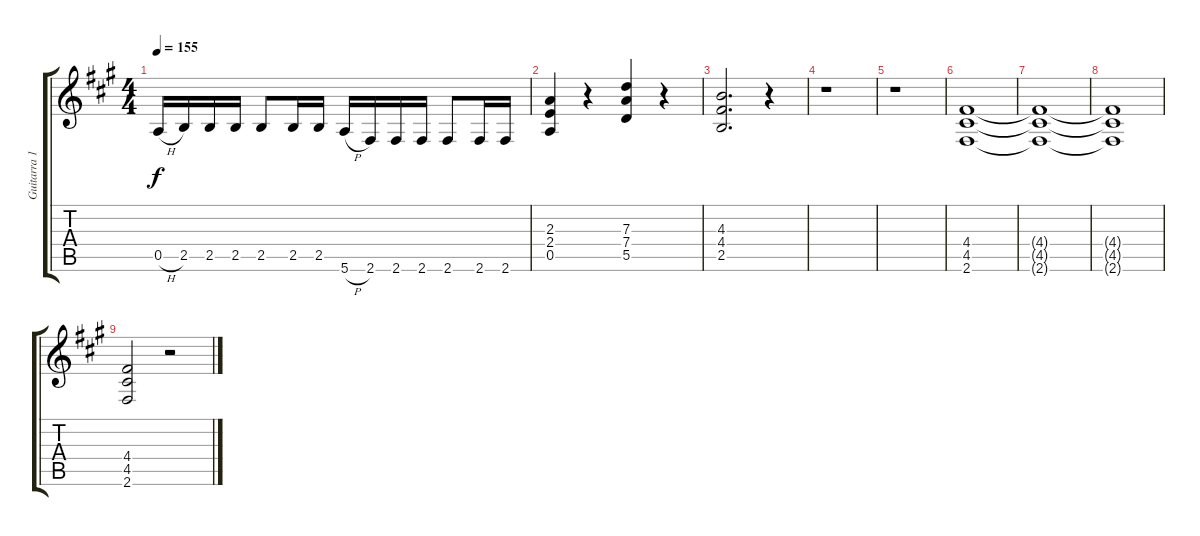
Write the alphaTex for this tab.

\track ("Guitarra 1" "Guitarra 1") {instrument distortionguitar}
\staff {score tabs}
\tuning (E4 B3 G3 D3 A2 E2) {hide}
\ts (4 4)
\tempo 155
\clef g2
\ks f#minor
0.5{h}.16{dy f} 2.5.16 2.5.16 2.5.16 2.5.8 2.5.16 2.5.16 5.6{h}.16 2.6.16 2.6.16 2.6.16 2.6.8 2.6.16 2.6.16 |
(2.3 2.4 0.5).4 r.4 (7.3 7.4 5.5).4 r.4 |
(4.3 4.4 2.5).2{d} r.4 |
r.1 |
r.1 |
(4.4 4.5 2.6).1 |
(4.4{t} 4.5{t} 2.6{t}).1 |
(4.4{t} 4.5{t} 2.6{t}).1 |
(4.4 4.5 2.6).2 r.2
